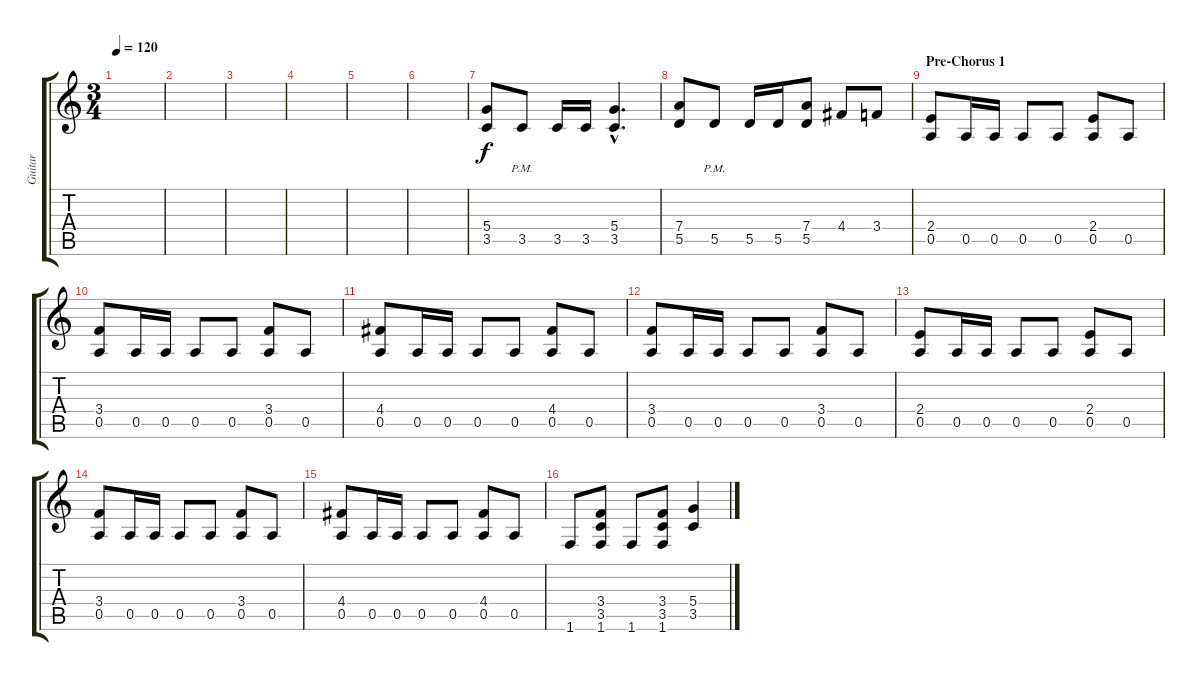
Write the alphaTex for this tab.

\track ("Guitar" "Guitar") {instrument distortionguitar}
\staff {score tabs}
\tuning (E4 B3 G3 D3 A2 E2) {hide}
\ts (3 4)
\tempo 120
\clef g2
\ks c
|
|
|
|
|
|
(5.4 3.5).8 3.5{pm}.8 3.5.16 3.5.16 (5.4{hac} 3.5{hac}).4{d} |
(7.4 5.5).8 5.5{pm}.8 5.5.16 5.5.16 (7.4 5.5).8 4.4.8 3.4.8 |
\section ("" "Pre-Chorus 1")
(2.4 0.5).8 0.5.16 0.5.16 0.5.8 0.5.8 (2.4 0.5).8 0.5.8 |
(3.4 0.5).8 0.5.16 0.5.16 0.5.8 0.5.8 (3.4 0.5).8 0.5.8 |
(4.4 0.5).8 0.5.16 0.5.16 0.5.8 0.5.8 (4.4 0.5).8 0.5.8 |
(3.4 0.5).8 0.5.16 0.5.16 0.5.8 0.5.8 (3.4 0.5).8 0.5.8 |
(2.4 0.5).8 0.5.16 0.5.16 0.5.8 0.5.8 (2.4 0.5).8 0.5.8 |
(3.4 0.5).8 0.5.16 0.5.16 0.5.8 0.5.8 (3.4 0.5).8 0.5.8 |
(4.4 0.5).8 0.5.16 0.5.16 0.5.8 0.5.8 (4.4 0.5).8 0.5.8 |
1.6.8 (3.4 3.5 1.6).8 1.6.8 (3.4 3.5 1.6).8 (5.4 3.5).4
